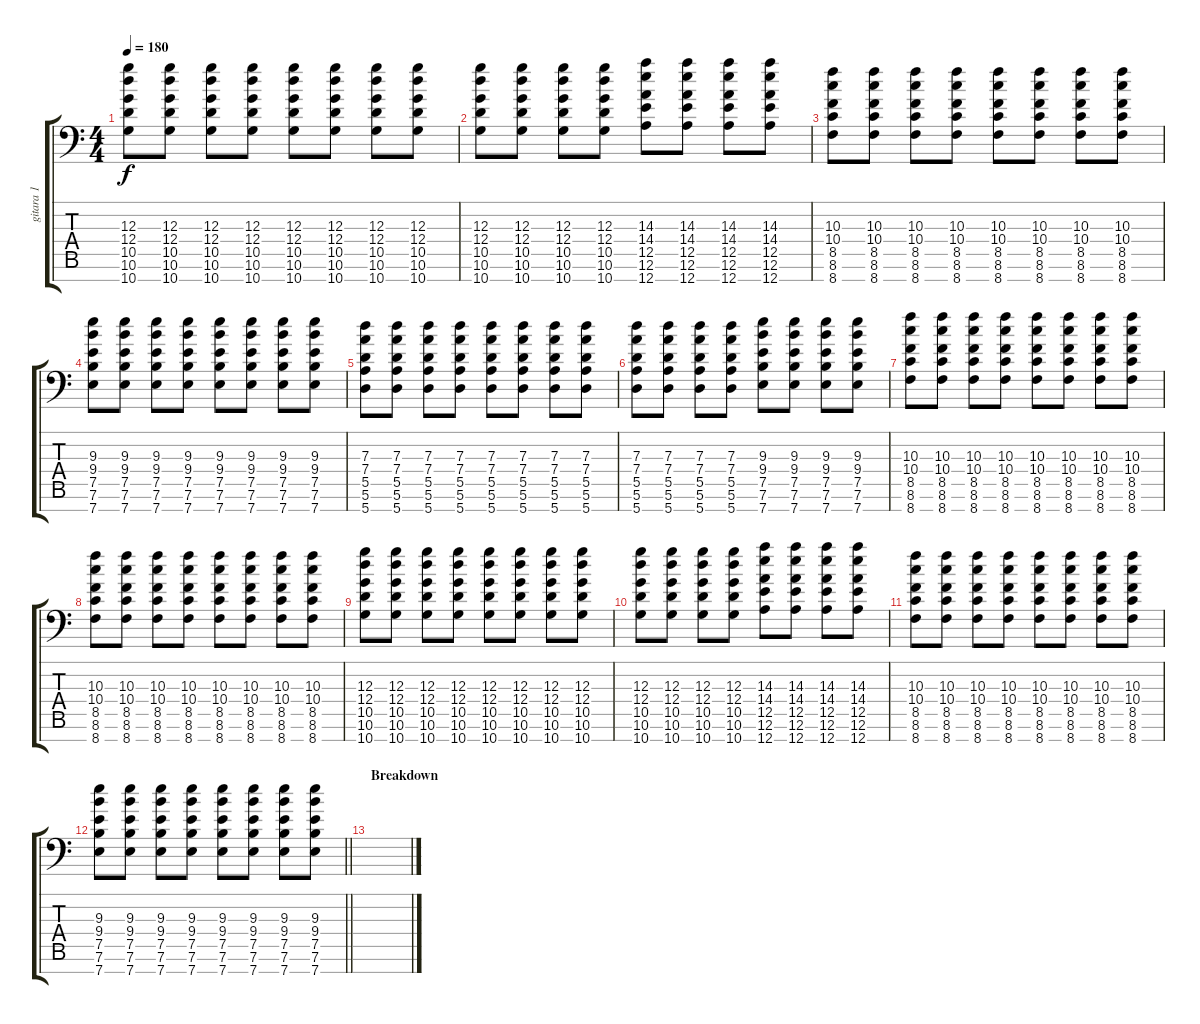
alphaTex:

\track ("gitara 1" "gitara 1") {instrument distortionguitar}
\staff {score tabs}
\tuning (E4 B3 G3 D3 A2 E2 A1) {hide}
\ts (4 4)
\tempo 180
\clef f4
\ks c
(12.3 12.4 10.5 10.6 10.7).8{dy f} (12.3 12.4 10.5 10.6 10.7).8 (12.3 12.4 10.5 10.6 10.7).8 (12.3 12.4 10.5 10.6 10.7).8 (12.3 12.4 10.5 10.6 10.7).8 (12.3 12.4 10.5 10.6 10.7).8 (12.3 12.4 10.5 10.6 10.7).8 (12.3 12.4 10.5 10.6 10.7).8 |
(12.3 12.4 10.5 10.6 10.7).8 (12.3 12.4 10.5 10.6 10.7).8 (12.3 12.4 10.5 10.6 10.7).8 (12.3 12.4 10.5 10.6 10.7).8 (14.3 14.4 12.5 12.6 12.7).8 (14.3 14.4 12.5 12.6 12.7).8 (14.3 14.4 12.5 12.6 12.7).8 (14.3 14.4 12.5 12.6 12.7).8 |
(10.3 10.4 8.5 8.6 8.7).8 (10.3 10.4 8.5 8.6 8.7).8 (10.3 10.4 8.5 8.6 8.7).8 (10.3 10.4 8.5 8.6 8.7).8 (10.3 10.4 8.5 8.6 8.7).8 (10.3 10.4 8.5 8.6 8.7).8 (10.3 10.4 8.5 8.6 8.7).8 (10.3 10.4 8.5 8.6 8.7).8 |
(9.3 9.4 7.5 7.6 7.7).8 (9.3 9.4 7.5 7.6 7.7).8 (9.3 9.4 7.5 7.6 7.7).8 (9.3 9.4 7.5 7.6 7.7).8 (9.3 9.4 7.5 7.6 7.7).8 (9.3 9.4 7.5 7.6 7.7).8 (9.3 9.4 7.5 7.6 7.7).8 (9.3 9.4 7.5 7.6 7.7).8 |
(7.3 7.4 5.5 5.6 5.7).8 (7.3 7.4 5.5 5.6 5.7).8 (7.3 7.4 5.5 5.6 5.7).8 (7.3 7.4 5.5 5.6 5.7).8 (7.3 7.4 5.5 5.6 5.7).8 (7.3 7.4 5.5 5.6 5.7).8 (7.3 7.4 5.5 5.6 5.7).8 (7.3 7.4 5.5 5.6 5.7).8 |
(7.3 7.4 5.5 5.6 5.7).8 (7.3 7.4 5.5 5.6 5.7).8 (7.3 7.4 5.5 5.6 5.7).8 (7.3 7.4 5.5 5.6 5.7).8 (9.3 9.4 7.5 7.6 7.7).8 (9.3 9.4 7.5 7.6 7.7).8 (9.3 9.4 7.5 7.6 7.7).8 (9.3 9.4 7.5 7.6 7.7).8 |
(10.3 10.4 8.5 8.6 8.7).8 (10.3 10.4 8.5 8.6 8.7).8 (10.3 10.4 8.5 8.6 8.7).8 (10.3 10.4 8.5 8.6 8.7).8 (10.3 10.4 8.5 8.6 8.7).8 (10.3 10.4 8.5 8.6 8.7).8 (10.3 10.4 8.5 8.6 8.7).8 (10.3 10.4 8.5 8.6 8.7).8 |
(10.3 10.4 8.5 8.6 8.7).8 (10.3 10.4 8.5 8.6 8.7).8 (10.3 10.4 8.5 8.6 8.7).8 (10.3 10.4 8.5 8.6 8.7).8 (10.3 10.4 8.5 8.6 8.7).8 (10.3 10.4 8.5 8.6 8.7).8 (10.3 10.4 8.5 8.6 8.7).8 (10.3 10.4 8.5 8.6 8.7).8 |
(12.3 12.4 10.5 10.6 10.7).8 (12.3 12.4 10.5 10.6 10.7).8 (12.3 12.4 10.5 10.6 10.7).8 (12.3 12.4 10.5 10.6 10.7).8 (12.3 12.4 10.5 10.6 10.7).8 (12.3 12.4 10.5 10.6 10.7).8 (12.3 12.4 10.5 10.6 10.7).8 (12.3 12.4 10.5 10.6 10.7).8 |
(12.3 12.4 10.5 10.6 10.7).8 (12.3 12.4 10.5 10.6 10.7).8 (12.3 12.4 10.5 10.6 10.7).8 (12.3 12.4 10.5 10.6 10.7).8 (14.3 14.4 12.5 12.6 12.7).8 (14.3 14.4 12.5 12.6 12.7).8 (14.3 14.4 12.5 12.6 12.7).8 (14.3 14.4 12.5 12.6 12.7).8 |
(10.3 10.4 8.5 8.6 8.7).8 (10.3 10.4 8.5 8.6 8.7).8 (10.3 10.4 8.5 8.6 8.7).8 (10.3 10.4 8.5 8.6 8.7).8 (10.3 10.4 8.5 8.6 8.7).8 (10.3 10.4 8.5 8.6 8.7).8 (10.3 10.4 8.5 8.6 8.7).8 (10.3 10.4 8.5 8.6 8.7).8 |
\barLineRight lightlight
(9.3 9.4 7.5 7.6 7.7).8 (9.3 9.4 7.5 7.6 7.7).8 (9.3 9.4 7.5 7.6 7.7).8 (9.3 9.4 7.5 7.6 7.7).8 (9.3 9.4 7.5 7.6 7.7).8 (9.3 9.4 7.5 7.6 7.7).8 (9.3 9.4 7.5 7.6 7.7).8 (9.3 9.4 7.5 7.6 7.7).8 |
\section ("" "Breakdown")
